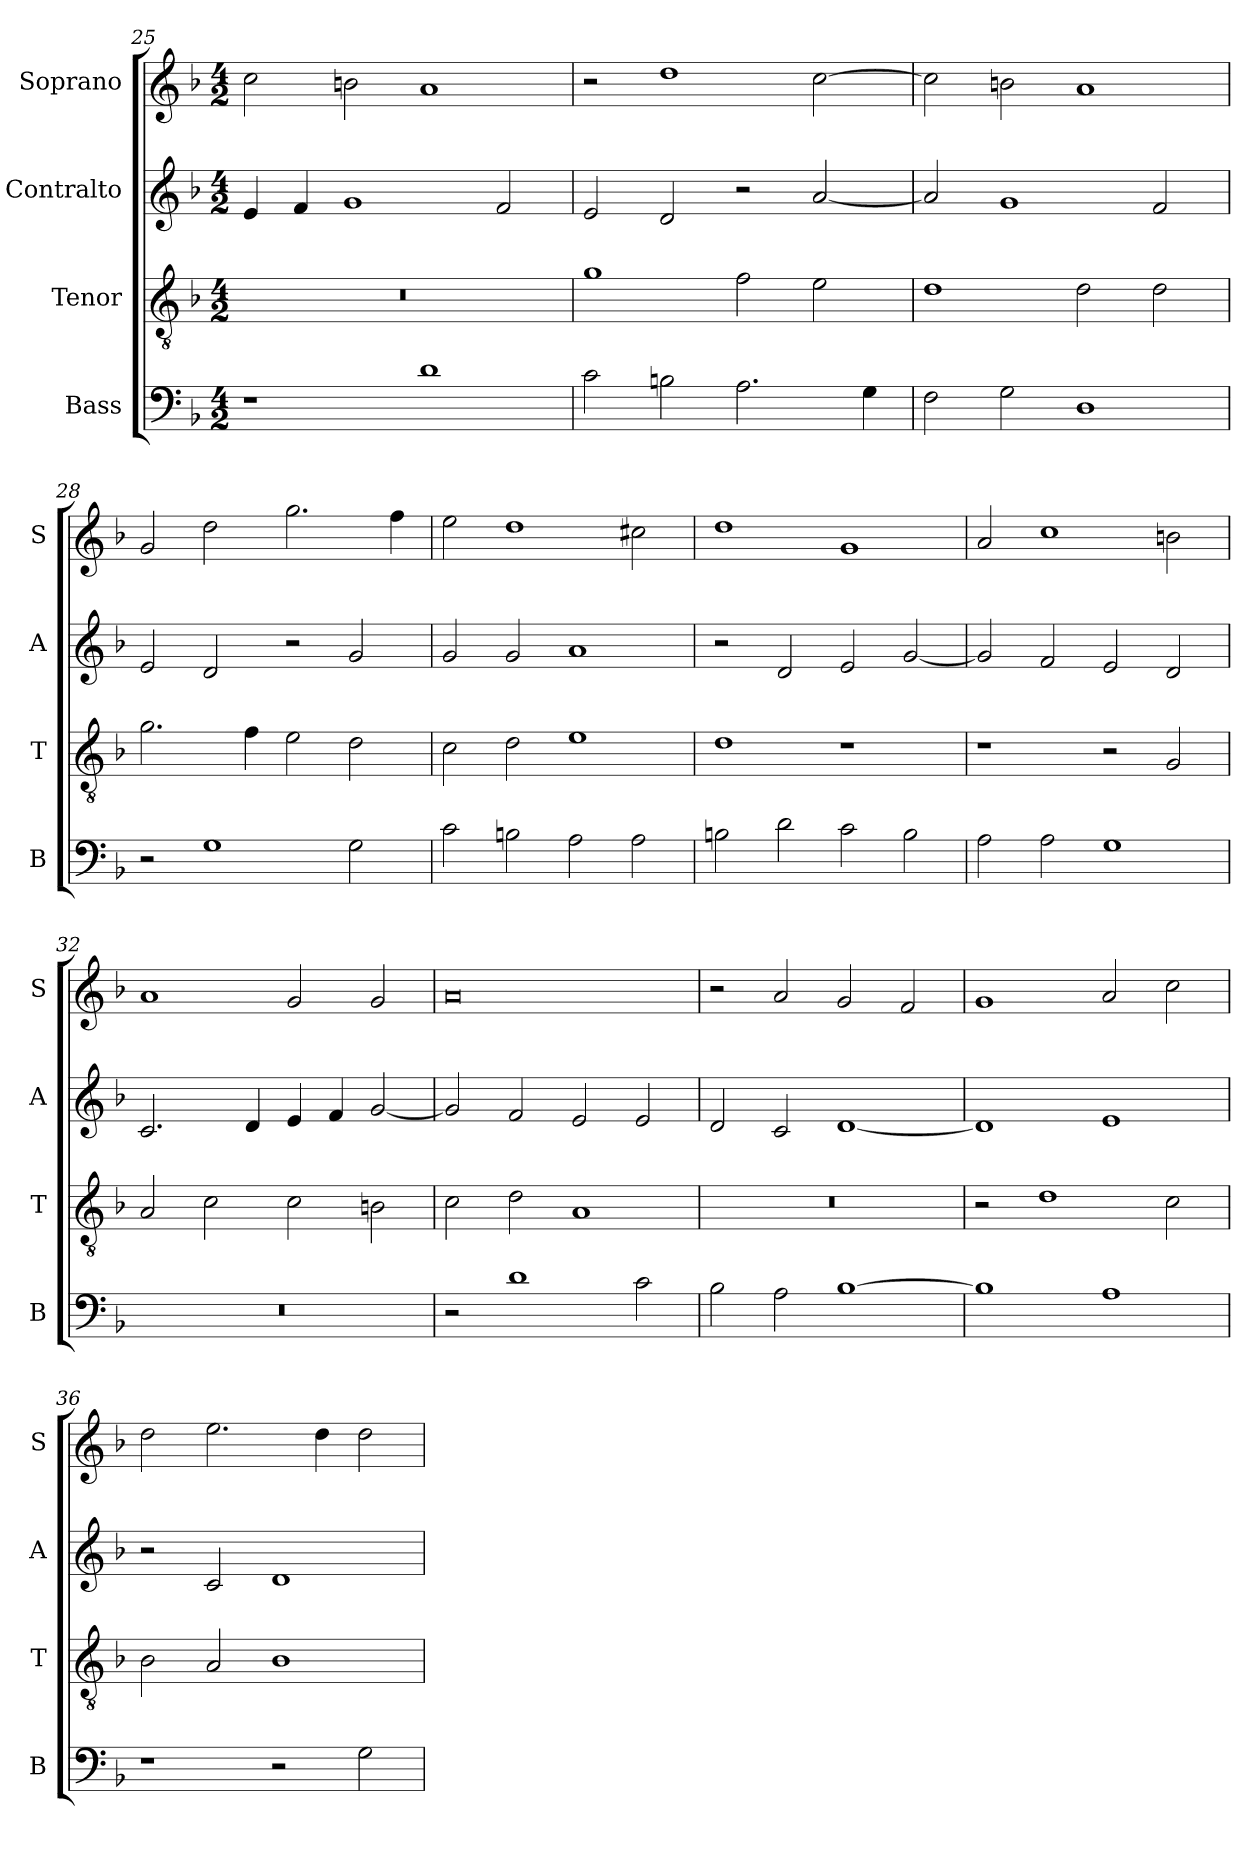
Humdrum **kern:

**kern	**kern	**kern	**kern
*part4	*part3	*part2	*part1
*staff4	*staff3	*staff2	*staff1
*I"Bass	*I"Tenor	*I"Contralto	*I"Soprano
*I'B	*I'T	*I'A	*I'S
*clefF4	*clefGv2	*clefG2	*clefG2
*k[b-]	*k[b-]	*k[b-]	*k[b-]
*M4/2	*M4/2	*M4/2	*M4/2
=25	=25	=25	=25
1r	0r	4e	2cc
.	.	4f	.
.	.	1g	2bn
1d	.	.	1a
.	.	2f	.
=26	=26	=26	=26
2c	1g	2e	2r
2Bn	.	2d	1dd
2.A	2f	2r	.
.	2e	[2a	[2cc
4G	.	.	.
=27	=27	=27	=27
2F	1d	2a]	2cc]
2G	.	1g	2bn
1D	2d	.	1a
.	2d	2f	.
=28	=28	=28	=28
2r	2.g	2e	2g
1G	.	2d	2dd
.	4f	.	.
.	2e	2r	2.gg
2G	2d	2g	.
.	.	.	4ff
=29	=29	=29	=29
2c	2c	2g	2ee
2Bn	2d	2g	1dd
2A	1e	1a	.
2A	.	.	2cc#X
=30	=30	=30	=30
2Bn	1d	2r	1dd
2d	.	2d	.
2c	1r	2e	1g
2B	.	[2g	.
=31	=31	=31	=31
2A	1r	2g]	2a
2A	.	2f	1cc
1G	2r	2e	.
.	2G	2d	2bn
=32	=32	=32	=32
0r	2A	2.c	1a
.	2c	.	.
.	.	4d	.
.	2c	4e	2g
.	.	4f	.
.	2Bn	[2g	2g
=33	=33	=33	=33
2r	2c	2g]	0a
1d	2d	2f	.
.	1A	2e	.
2c	.	2e	.
=34	=34	=34	=34
2B-	0r	2d	2r
2A	.	2c	2a
[1B-	.	[1d	2g
.	.	.	2f
=35	=35	=35	=35
1B-]	2r	1d]	1g
.	1d	.	.
1A	.	1e	2a
.	2c	.	2cc
=36	=36	=36	=36
1r	2B-	2r	2dd
.	2A	2c	2.ee
2r	1B-	1d	.
.	.	.	4dd
2G	.	.	2dd
=	=	=	=
*-	*-	*-	*-
